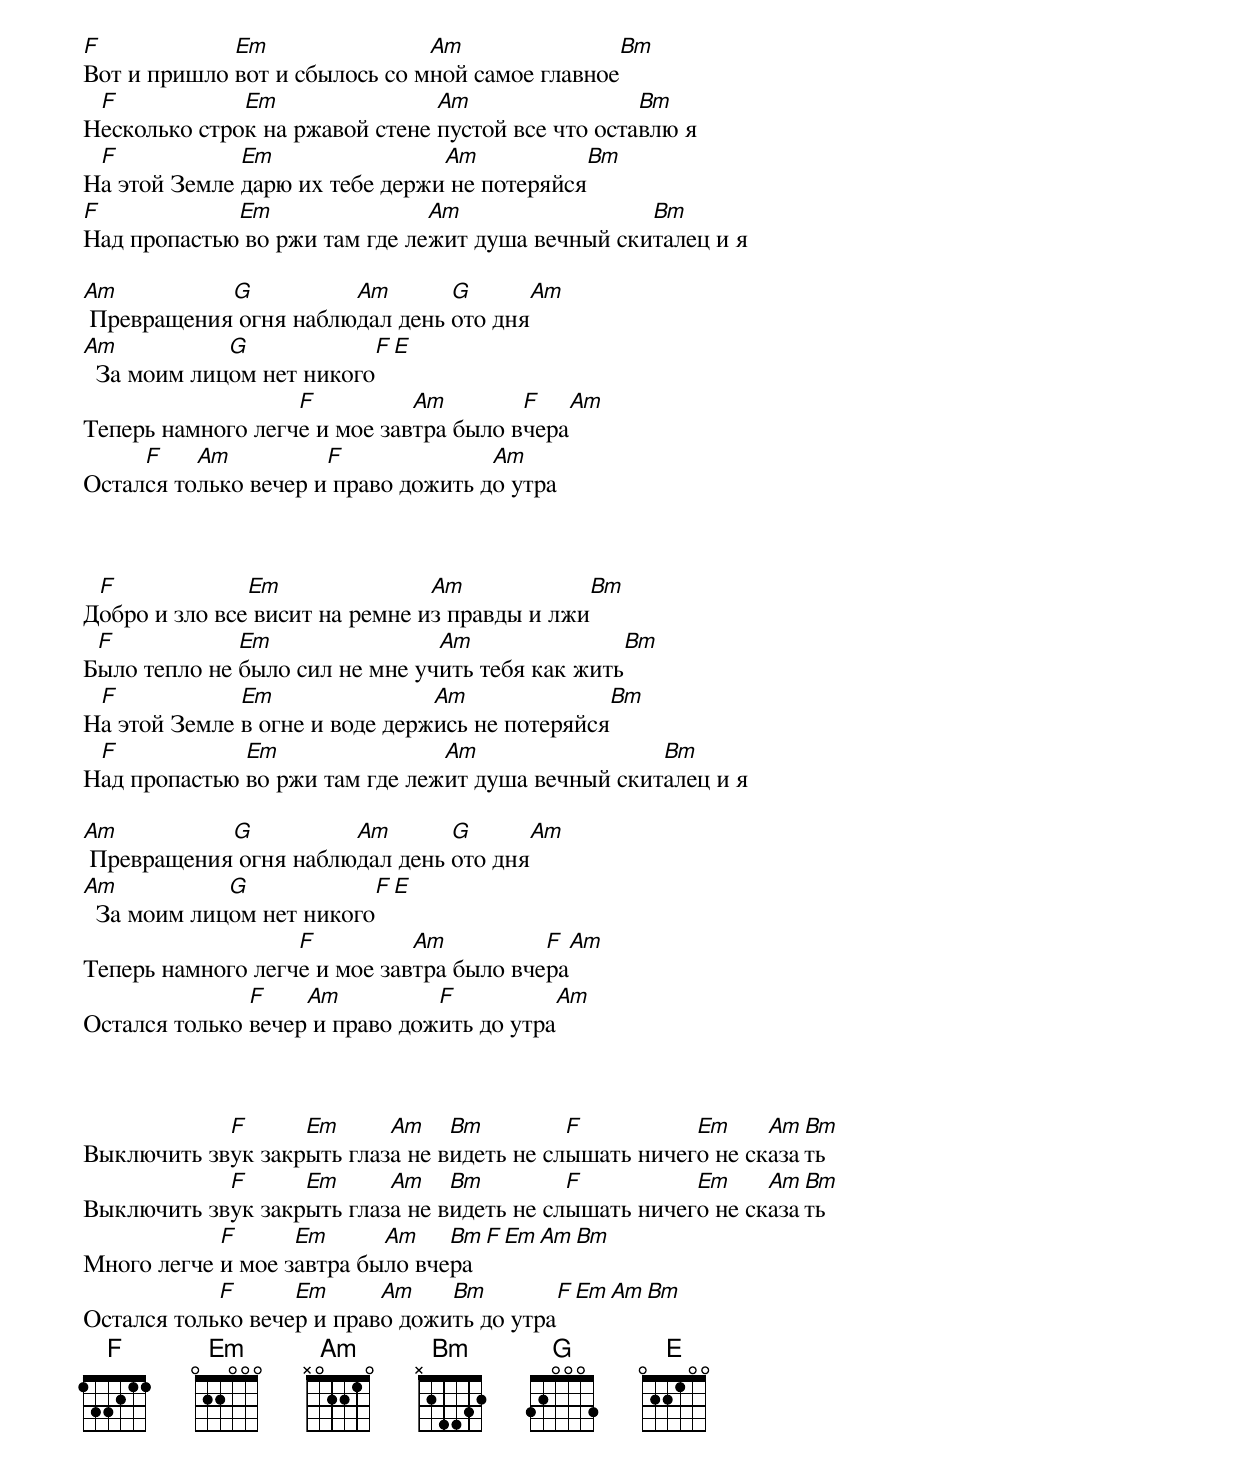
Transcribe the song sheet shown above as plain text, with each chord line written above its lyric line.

F            Em                Am                  Bm
Вот и пришло вот и сбылось со мной самое главное
 F            Em                Am                 Bm
Несколько строк на ржавой стене пустой все что оставлю я
 F            Em                Am                 Bm
На этой Земле дарю их тебе держи не потеряйся
F            Em                Am                 Bm
Над пропастью во ржи там где лежит душа вечный скиталец и я

Am          G          Am       G             Am
 Превращения огня наблюдал день ото дня
Am           G              F     E
  За моим лицом нет никого
                   F          Am        F                  Am
Теперь намного легче и мое завтра было вчера
     F    Am          F              Am
Остался только вечер и право дожить до утра



 F             Em               Am                 Bm
Добро и зло все висит на ремне из правды и лжи
 F            Em                Am                 Bm
Было тепло не было сил не мне учить тебя как жить
 F            Em                Am                 Bm
На этой Земле в огне и воде держись не потеряйся
 F            Em                Am                 Bm
Над пропастью во ржи там где лежит душа вечный скиталец и я

Am          G          Am       G             Am
 Превращения огня наблюдал день ото дня
Am           G              F     E
  За моим лицом нет никого
                   F          Am          F                  Am
Теперь намного легче и мое завтра было вчера
               F    Am          F              Am
Остался только вечер и право дожить до утра



            F      Em      Am    Bm         F          Em     Am Bm
Выключить звук закрыть глаза не видеть не слышать ничего не сказать
            F      Em      Am    Bm         F          Em     Am Bm
Выключить звук закрыть глаза не видеть не слышать ничего не сказать
            F      Em      Am    Bm         F          Em     Am Bm
Много легче и мое завтра было вчера
            F      Em      Am    Bm         F          Em     Am Bm
Остался только вечер и право дожить до утра
